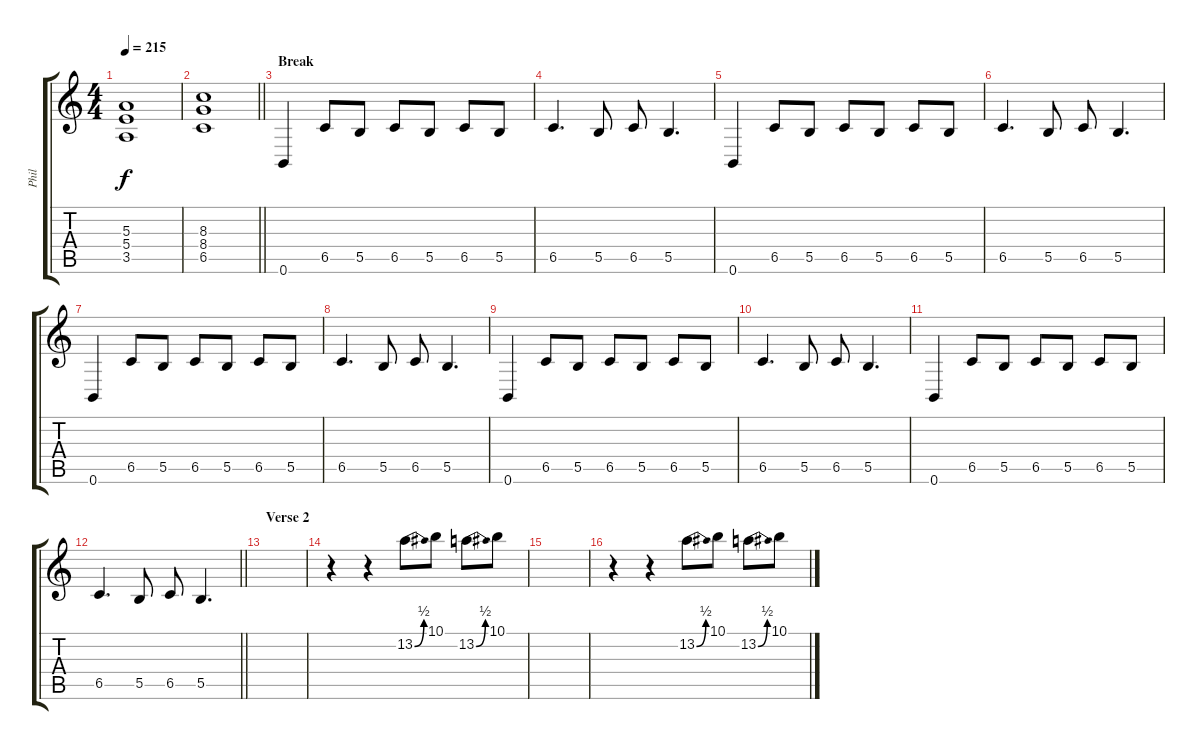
\track ("Phil" "Phil") {instrument overdrivenguitar}
\staff {score tabs}
\tuning (Db4 Ab3 E3 B2 Gb2 B1) {hide}
\ts (4 4)
\tempo 215
\clef g2
\ks c
(5.3 5.4 3.5).1{dy f} |
\barLineRight lightlight
(8.3 8.4 6.5).1 |
\section ("" "Break")
0.6.4 6.5.8 5.5.8 6.5.8 5.5.8 6.5.8 5.5.8 |
6.5.4{d} 5.5.8 6.5.8 5.5.4{d} |
0.6.4 6.5.8 5.5.8 6.5.8 5.5.8 6.5.8 5.5.8 |
6.5.4{d} 5.5.8 6.5.8 5.5.4{d} |
0.6.4 6.5.8 5.5.8 6.5.8 5.5.8 6.5.8 5.5.8 |
6.5.4{d} 5.5.8 6.5.8 5.5.4{d} |
0.6.4 6.5.8 5.5.8 6.5.8 5.5.8 6.5.8 5.5.8 |
6.5.4{d} 5.5.8 6.5.8 5.5.4{d} |
0.6.4 6.5.8 5.5.8 6.5.8 5.5.8 6.5.8 5.5.8 |
\barLineRight lightlight
6.5.4{d} 5.5.8 6.5.8 5.5.4{d} |
\section ("" "Verse 2")
|
r.4 r.4 13.2{be (bend 0 0 60 2)}.8 10.1.8 13.2{be (bend 0 0 60 2)}.8 10.1.8 |
|
r.4 r.4 13.2{be (bend 0 0 60 2)}.8 10.1.8 13.2{be (bend 0 0 60 2)}.8 10.1.8
